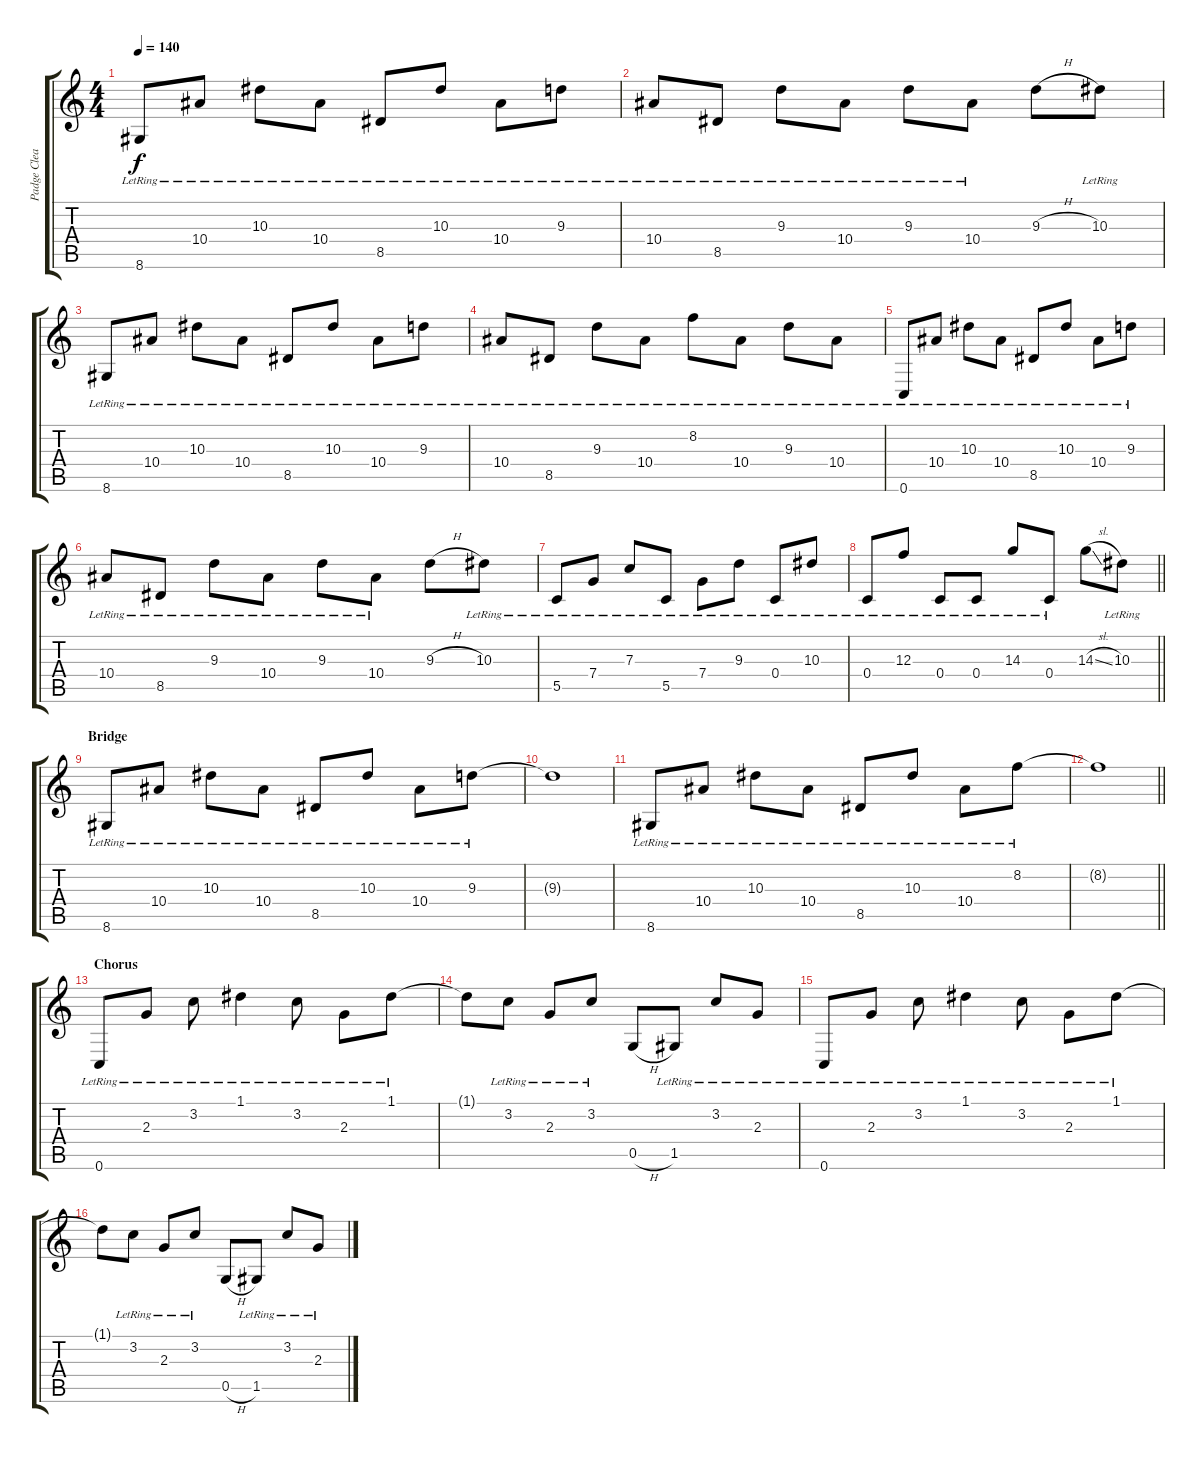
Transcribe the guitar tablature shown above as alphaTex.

\track ("Padge Clean" "Padge Clea") {instrument electricguitarjazz}
\staff {score tabs}
\tuning (D4 A3 F3 C3 G2 C2) {hide}
\ts (4 4)
\tempo 140
\clef g2
\ks c
8.6{lr}.8{dy f} 10.4{lr}.8 10.3{lr}.8 10.4{lr}.8 8.5{lr}.8 10.3{lr}.8 10.4{lr}.8 9.3{lr}.8 |
10.4{lr}.8 8.5{lr}.8 9.3{lr}.8 10.4{lr}.8 9.3{lr}.8 10.4{lr}.8 9.3{h}.8 10.3{lr}.8 |
8.6{lr}.8 10.4{lr}.8 10.3{lr}.8 10.4{lr}.8 8.5{lr}.8 10.3{lr}.8 10.4{lr}.8 9.3{lr}.8 |
10.4{lr}.8 8.5{lr}.8 9.3{lr}.8 10.4{lr}.8 8.2{lr}.8 10.4{lr}.8 9.3{lr}.8 10.4{lr}.8 |
0.6{lr}.8 10.4{lr}.8 10.3{lr}.8 10.4{lr}.8 8.5{lr}.8 10.3{lr}.8 10.4{lr}.8 9.3{lr}.8 |
10.4{lr}.8 8.5{lr}.8 9.3{lr}.8 10.4{lr}.8 9.3{lr}.8 10.4{lr}.8 9.3{h}.8 10.3{lr}.8 |
5.5{lr}.8 7.4{lr}.8 7.3{lr}.8 5.5{lr}.8 7.4{lr}.8 9.3{lr}.8 0.4{lr}.8 10.3{lr}.8 |
\barLineRight lightlight
0.4{lr}.8 12.3{lr}.8 0.4{lr}.8 0.4{lr}.8 14.3{lr}.8 0.4{lr}.8 14.3{sl}.8 10.3{lr}.8 |
\section ("" "Bridge")
8.6{lr}.8 10.4{lr}.8 10.3{lr}.8 10.4{lr}.8 8.5{lr}.8 10.3{lr}.8 10.4{lr}.8 9.3{lr}.8 |
9.3{t}.1 |
8.6{lr}.8 10.4{lr}.8 10.3{lr}.8 10.4{lr}.8 8.5{lr}.8 10.3{lr}.8 10.4{lr}.8 8.2{lr}.8 |
\barLineRight lightlight
8.2{t}.1 |
\section ("" "Chorus")
0.6{lr}.8 2.3{lr}.8 3.2{lr}.8 1.1{lr}.4 3.2{lr}.8 2.3{lr}.8 1.1{lr}.8 |
1.1{t}.8 3.2{lr}.8 2.3{lr}.8 3.2{lr}.8 0.5{h}.8 1.5{lr}.8 3.2{lr}.8 2.3{lr}.8 |
0.6{lr}.8 2.3{lr}.8 3.2{lr}.8 1.1{lr}.4 3.2{lr}.8 2.3{lr}.8 1.1{lr}.8 |
1.1{t}.8 3.2{lr}.8 2.3{lr}.8 3.2{lr}.8 0.5{h}.8 1.5{lr}.8 3.2{lr}.8 2.3{lr}.8
